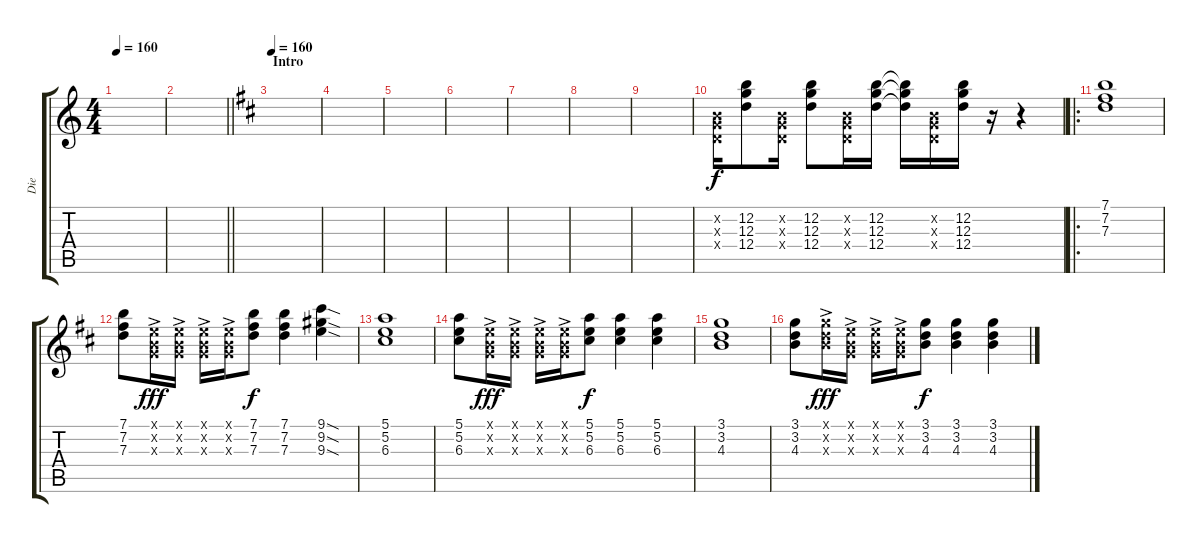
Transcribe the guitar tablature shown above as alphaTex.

\track ("Die" "Die") {instrument overdrivenguitar}
\staff {score tabs}
\tuning (E4 B3 G3 D3 A2 E2) {hide}
\ts (4 4)
\tempo 160
\clef g2
\ks c
|
\barLineRight lightlight
|
\section ("" "Intro")
\tempo 160
\ks d
|
|
|
|
|
|
|
(0.2{x} 0.3{x} 0.4{x}).16 (12.2 12.3 12.4).8 (0.2{x} 0.3{x} 0.4{x}).16 (12.2 12.3 12.4).8 (0.2{x} 0.3{x} 0.4{x}).16 (12.2 12.3 12.4).16 (12.2{t} 12.3{t} 12.4{t}).16 (0.2{x} 0.3{x} 0.4{x}).16 (12.2 12.3 12.4).16 r.16 r.4 |
\ro
(7.1 7.2 7.3).1 |
(7.1 7.2 7.3).8 (0.1{ac x} 0.2{ac x} 0.3{ac x}).16{dy fff} (0.1{ac x} 0.2{ac x} 0.3{ac x}).16 (0.1{ac x} 0.2{ac x} 0.3{ac x}).16 (0.1{ac x} 0.2{ac x} 0.3{ac x}).16 (7.1 7.2 7.3).8{dy f} (7.1 7.2 7.3).4 (9.1{sod} 9.2{sod} 9.3{sod}).4 |
(5.1 5.2 6.3).1 |
(5.1 5.2 6.3).8 (0.1{x} 0.2{x} 0.3{ac x}).16{dy fff} (0.1{x} 0.2{x} 0.3{ac x}).16 (0.1{x} 0.2{x} 0.3{ac x}).16 (0.1{x} 0.2{x} 0.3{ac x}).16 (5.1 5.2 6.3).8{dy f} (5.1 5.2 6.3).4 (5.1 5.2 6.3).4 |
(3.1 3.2 4.3).1 |
(3.1 3.2 4.3).8 (3.1{x} 3.2{x} 4.3{ac x}).16{dy fff} (0.1{x} 0.2{x} 0.3{ac x}).16 (0.1{x} 0.2{x} 0.3{ac x}).16 (0.1{x} 0.2{x} 0.3{ac x}).16 (3.1 3.2 4.3).8{dy f} (3.1 3.2 4.3).4 (3.1 3.2 4.3).4
